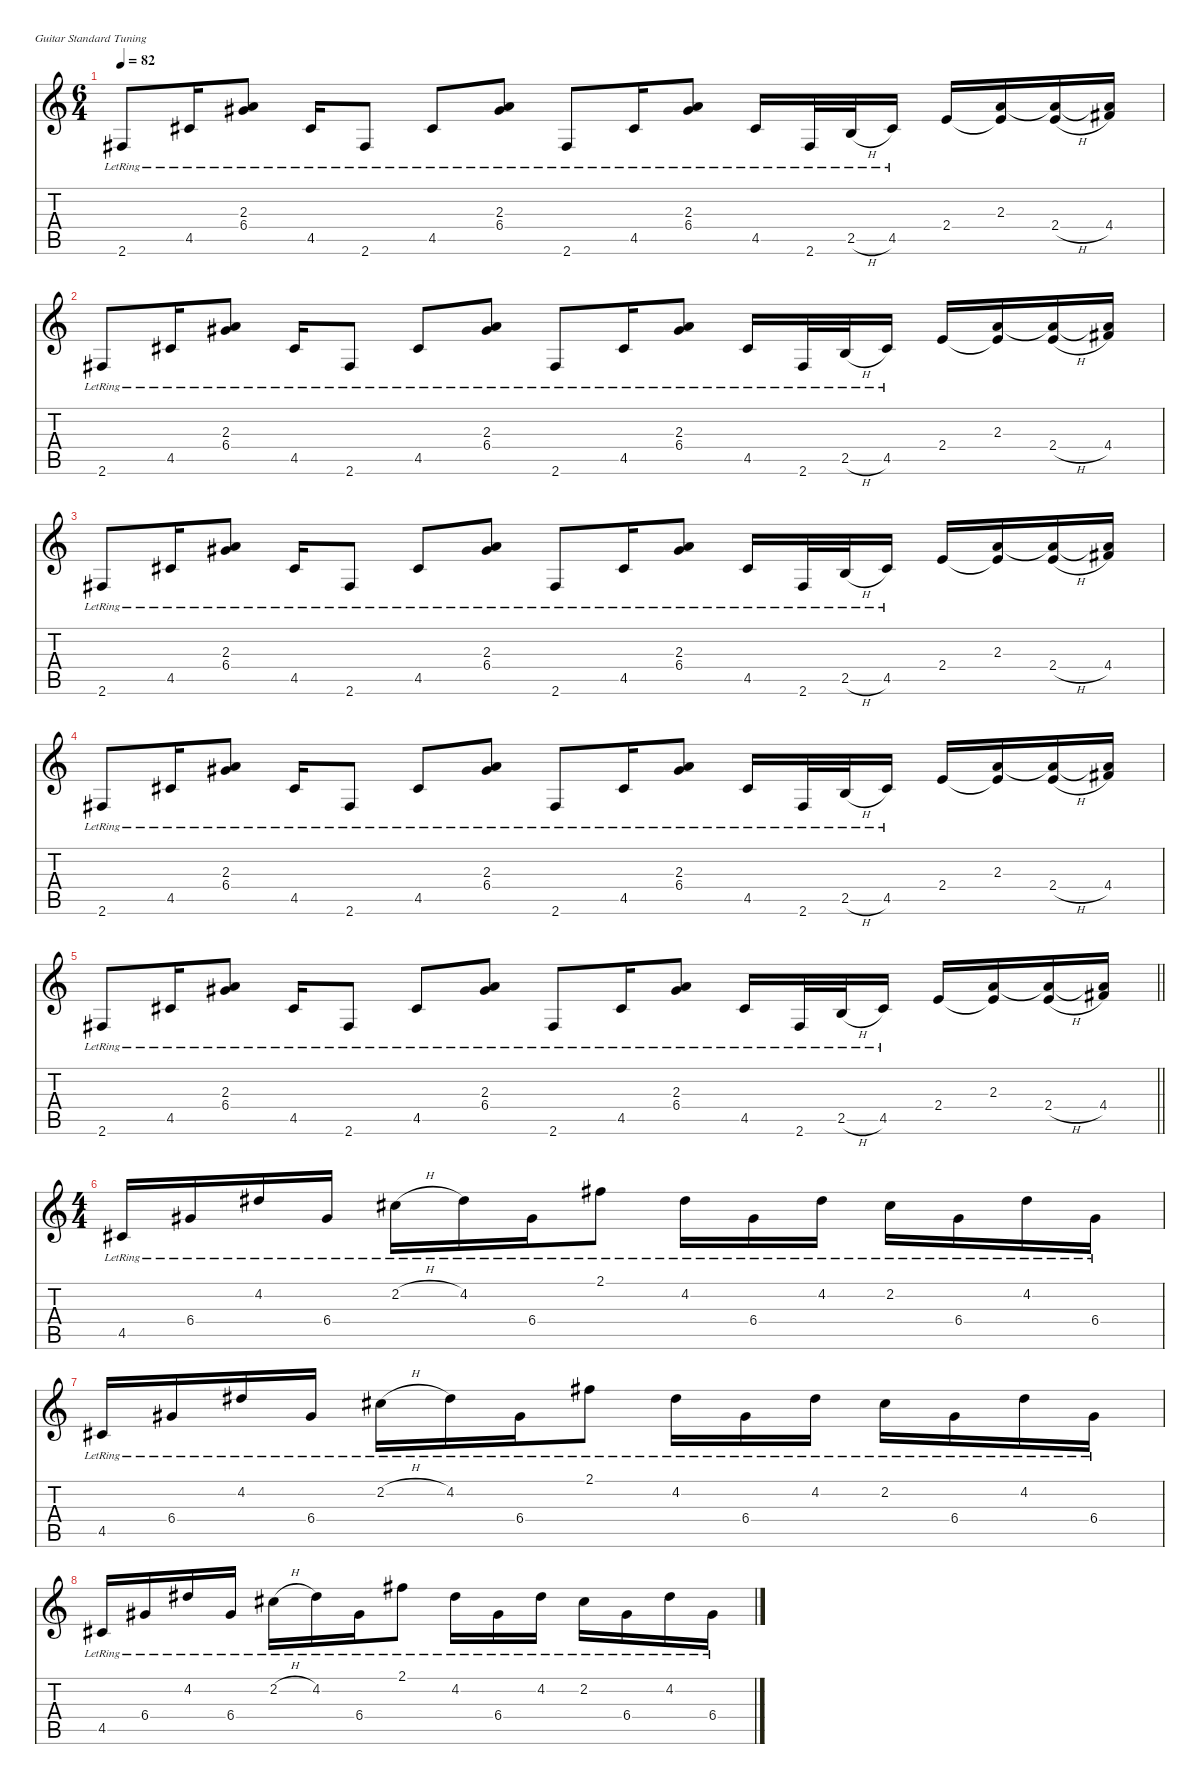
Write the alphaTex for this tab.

\defaultSystemsLayout 4
\hideDynamics
\bracketExtendMode nobrackets
\singleTrackTrackNamePolicy hidden
\multiTrackTrackNamePolicy hidden
\firstSystemTrackNameMode fullname
\firstSystemTrackNameOrientation horizontal
\otherSystemsTrackNameOrientation horizontal
\track ("Guitar 1" "el.guit.") {instrument electricguitarclean}
\staff {score tabs}
\tuning (E4 B3 G3 D3 A2 E2)
\ts (6 4)
\tempo 82
\clef g2
\ks c
2.6{lr acc #}.8{dy f beam Up} 4.5{lr acc #}.16{beam Up} (2.3{lr} 6.4{lr acc #}).8{beam Up} 4.5{lr acc #}.16{beam Up} 2.6{lr acc #}.8{beam Up} 4.5{lr acc #}.8{beam Up} (2.3{lr} 6.4{lr acc #}).8{beam Up} 2.6{lr acc #}.8{beam Up} 4.5{lr acc #}.16{beam Up} (2.3{lr} 6.4{lr acc #}).8{beam Up} 4.5{lr acc #}.16{beam Up} 2.6{lr acc #}.32{beam Up} 2.5{h lr}.32{beam Up} 4.5{lr acc #}.16{beam Up} 2.4.16{beam Up} (2.3 2.4{t}).16{beam Up} (2.4{h} 2.3{t}).16{beam Up} (2.3{t} 4.4{acc #}).16{beam Up} |
2.6{lr acc #}.8{beam Up} 4.5{lr acc #}.16{beam Up} (2.3{lr} 6.4{lr acc #}).8{beam Up} 4.5{lr acc #}.16{beam Up} 2.6{lr acc #}.8{beam Up} 4.5{lr acc #}.8{beam Up} (2.3{lr} 6.4{lr acc #}).8{beam Up} 2.6{lr acc #}.8{beam Up} 4.5{lr acc #}.16{beam Up} (2.3{lr} 6.4{lr acc #}).8{beam Up} 4.5{lr acc #}.16{beam Up} 2.6{lr acc #}.32{beam Up} 2.5{h lr}.32{beam Up} 4.5{lr acc #}.16{beam Up} 2.4.16{beam Up} (2.3 2.4{t}).16{beam Up} (2.4{h} 2.3{t}).16{beam Up} (2.3{t} 4.4{acc #}).16{beam Up} |
2.6{lr acc #}.8{beam Up} 4.5{lr acc #}.16{beam Up} (2.3{lr} 6.4{lr acc #}).8{beam Up} 4.5{lr acc #}.16{beam Up} 2.6{lr acc #}.8{beam Up} 4.5{lr acc #}.8{beam Up} (2.3{lr} 6.4{lr acc #}).8{beam Up} 2.6{lr acc #}.8{beam Up} 4.5{lr acc #}.16{beam Up} (2.3{lr} 6.4{lr acc #}).8{beam Up} 4.5{lr acc #}.16{beam Up} 2.6{lr acc #}.32{beam Up} 2.5{h lr}.32{beam Up} 4.5{lr acc #}.16{beam Up} 2.4.16{beam Up} (2.3 2.4{t}).16{beam Up} (2.4{h} 2.3{t}).16{beam Up} (2.3{t} 4.4{acc #}).16{beam Up} |
2.6{lr acc #}.8{beam Up} 4.5{lr acc #}.16{beam Up} (2.3{lr} 6.4{lr acc #}).8{beam Up} 4.5{lr acc #}.16{beam Up} 2.6{lr acc #}.8{beam Up} 4.5{lr acc #}.8{beam Up} (2.3{lr} 6.4{lr acc #}).8{beam Up} 2.6{lr acc #}.8{beam Up} 4.5{lr acc #}.16{beam Up} (2.3{lr} 6.4{lr acc #}).8{beam Up} 4.5{lr acc #}.16{beam Up} 2.6{lr acc #}.32{beam Up} 2.5{h lr}.32{beam Up} 4.5{lr acc #}.16{beam Up} 2.4.16{beam Up} (2.3 2.4{t}).16{beam Up} (2.4{h} 2.3{t}).16{beam Up} (2.3{t} 4.4{acc #}).16{beam Up} |
\barLineRight lightlight
2.6{lr acc #}.8{beam Up} 4.5{lr acc #}.16{beam Up} (2.3{lr} 6.4{lr acc #}).8{beam Up} 4.5{lr acc #}.16{beam Up} 2.6{lr acc #}.8{beam Up} 4.5{lr acc #}.8{beam Up} (2.3{lr} 6.4{lr acc #}).8{beam Up} 2.6{lr acc #}.8{beam Up} 4.5{lr acc #}.16{beam Up} (2.3{lr} 6.4{lr acc #}).8{beam Up} 4.5{lr acc #}.16{beam Up} 2.6{lr acc #}.32{beam Up} 2.5{h lr}.32{beam Up} 4.5{lr acc #}.16{beam Up} 2.4.16{beam Up} (2.3 2.4{t}).16{beam Up} (2.4{h} 2.3{t}).16{beam Up} (2.3{t} 4.4{acc #}).16{beam Up} |
\ts (4 4)
\beaming (8 2 2 2 2)
4.5{lr acc #}.16{beam Up} 6.4{lr acc #}.16{beam Up} 4.2{lr acc #}.16{beam Up} 6.4{lr acc #}.16{beam Up} 2.2{h lr acc #}.16{beam Down} 4.2{lr acc #}.16{beam Down} 6.4{lr acc #}.16{beam Down} 2.1{lr acc #}.8{beam Down} 4.2{lr acc #}.16{beam Down} 6.4{lr acc #}.16{beam Down} 4.2{lr acc #}.16{beam Down} 2.2{lr acc #}.16{beam Down} 6.4{lr acc #}.16{beam Down} 4.2{lr acc #}.16{beam Down} 6.4{lr acc #}.16{beam Down} |
4.5{lr acc #}.16{beam Up} 6.4{lr acc #}.16{beam Up} 4.2{lr acc #}.16{beam Up} 6.4{lr acc #}.16{beam Up} 2.2{h lr acc #}.16{beam Down} 4.2{lr acc #}.16{beam Down} 6.4{lr acc #}.16{beam Down} 2.1{lr acc #}.8{beam Down} 4.2{lr acc #}.16{beam Down} 6.4{lr acc #}.16{beam Down} 4.2{lr acc #}.16{beam Down} 2.2{lr acc #}.16{beam Down} 6.4{lr acc #}.16{beam Down} 4.2{lr acc #}.16{beam Down} 6.4{lr acc #}.16{beam Down} |
4.5{lr acc #}.16{beam Up} 6.4{lr acc #}.16{beam Up} 4.2{lr acc #}.16{beam Up} 6.4{lr acc #}.16{beam Up} 2.2{h lr acc #}.16{beam Down} 4.2{lr acc #}.16{beam Down} 6.4{lr acc #}.16{beam Down} 2.1{lr acc #}.8{beam Down} 4.2{lr acc #}.16{beam Down} 6.4{lr acc #}.16{beam Down} 4.2{lr acc #}.16{beam Down} 2.2{lr acc #}.16{beam Down} 6.4{lr acc #}.16{beam Down} 4.2{lr acc #}.16{beam Down} 6.4{lr acc #}.16{beam Down}
